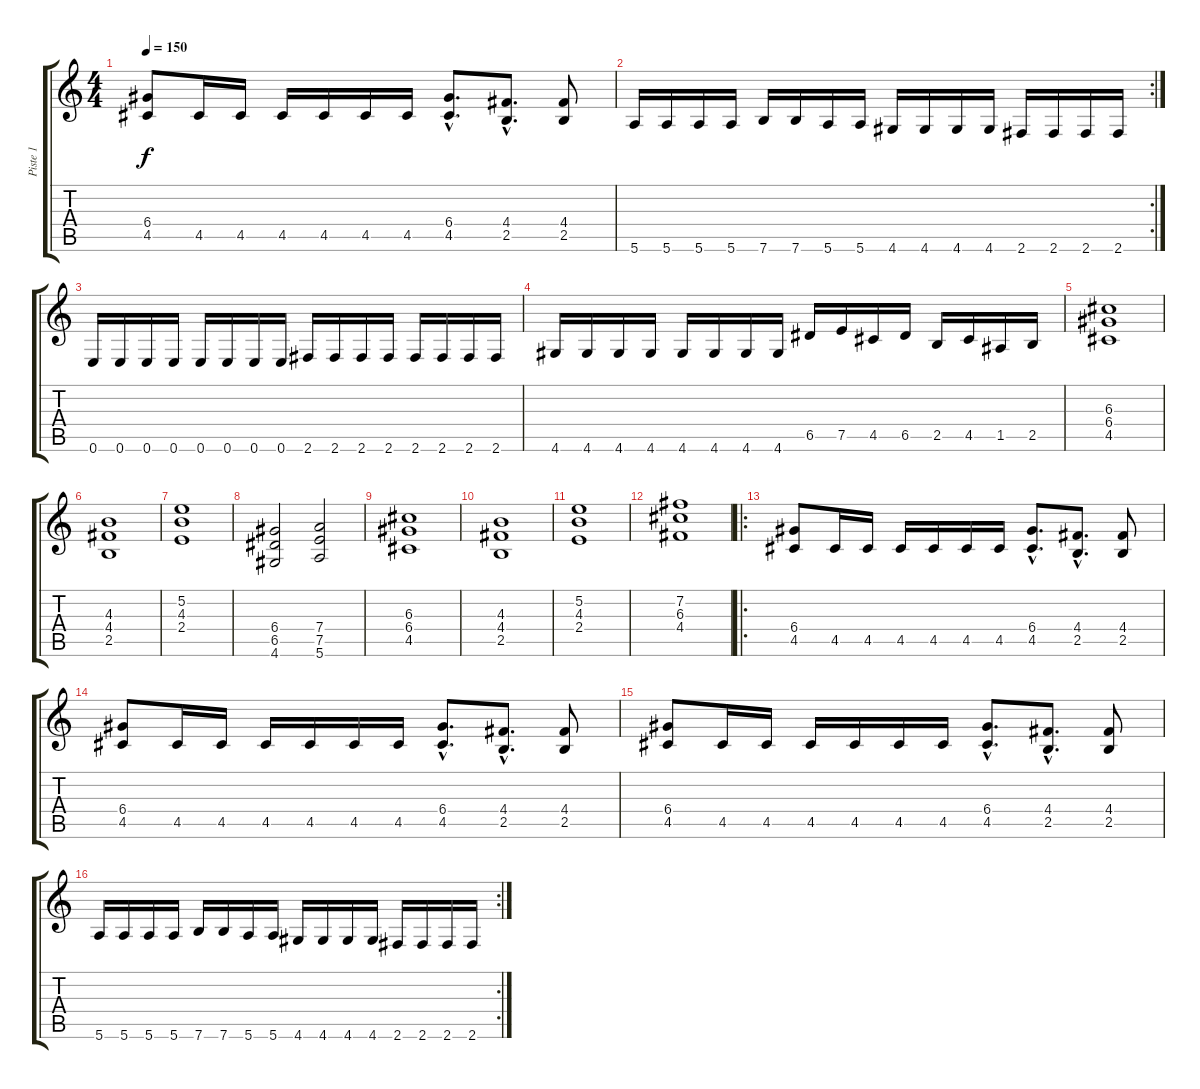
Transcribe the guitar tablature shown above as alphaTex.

\track ("Piste 1" "Piste 1") {instrument distortionguitar}
\staff {score tabs}
\tuning (E4 B3 G3 D3 A2 E2) {hide}
\ts (4 4)
\tempo 150
\clef g2
\ks c
(6.4 4.5).8{dy f} 4.5.16 4.5.16 4.5.16 4.5.16 4.5.16 4.5.16 (6.4{hac} 4.5{hac}).8{d} (4.4{hac} 2.5{hac}).8{d} (4.4 2.5).8 |
\rc 2
5.6.16 5.6.16 5.6.16 5.6.16 7.6.16 7.6.16 5.6.16 5.6.16 4.6.16 4.6.16 4.6.16 4.6.16 2.6.16 2.6.16 2.6.16 2.6.16 |
0.6.16 0.6.16 0.6.16 0.6.16 0.6.16 0.6.16 0.6.16 0.6.16 2.6.16 2.6.16 2.6.16 2.6.16 2.6.16 2.6.16 2.6.16 2.6.16 |
4.6.16 4.6.16 4.6.16 4.6.16 4.6.16 4.6.16 4.6.16 4.6.16 6.5.16 7.5.16 4.5.16 6.5.16 2.5.16 4.5.16 1.5.16 2.5.16 |
(6.3 6.4 4.5).1 |
(4.3 4.4 2.5).1 |
(5.2 4.3 2.4).1 |
(6.4 6.5 4.6).2 (7.4 7.5 5.6).2 |
(6.3 6.4 4.5).1 |
(4.3 4.4 2.5).1 |
(5.2 4.3 2.4).1 |
(7.2 6.3 4.4).1 |
\ro
(6.4 4.5).8 4.5.16 4.5.16 4.5.16 4.5.16 4.5.16 4.5.16 (6.4{hac} 4.5{hac}).8{d} (4.4{hac} 2.5{hac}).8{d} (4.4 2.5).8 |
(6.4 4.5).8 4.5.16 4.5.16 4.5.16 4.5.16 4.5.16 4.5.16 (6.4{hac} 4.5{hac}).8{d} (4.4{hac} 2.5{hac}).8{d} (4.4 2.5).8 |
(6.4 4.5).8 4.5.16 4.5.16 4.5.16 4.5.16 4.5.16 4.5.16 (6.4{hac} 4.5{hac}).8{d} (4.4{hac} 2.5{hac}).8{d} (4.4 2.5).8 |
\rc 2
5.6.16 5.6.16 5.6.16 5.6.16 7.6.16 7.6.16 5.6.16 5.6.16 4.6.16 4.6.16 4.6.16 4.6.16 2.6.16 2.6.16 2.6.16 2.6.16
